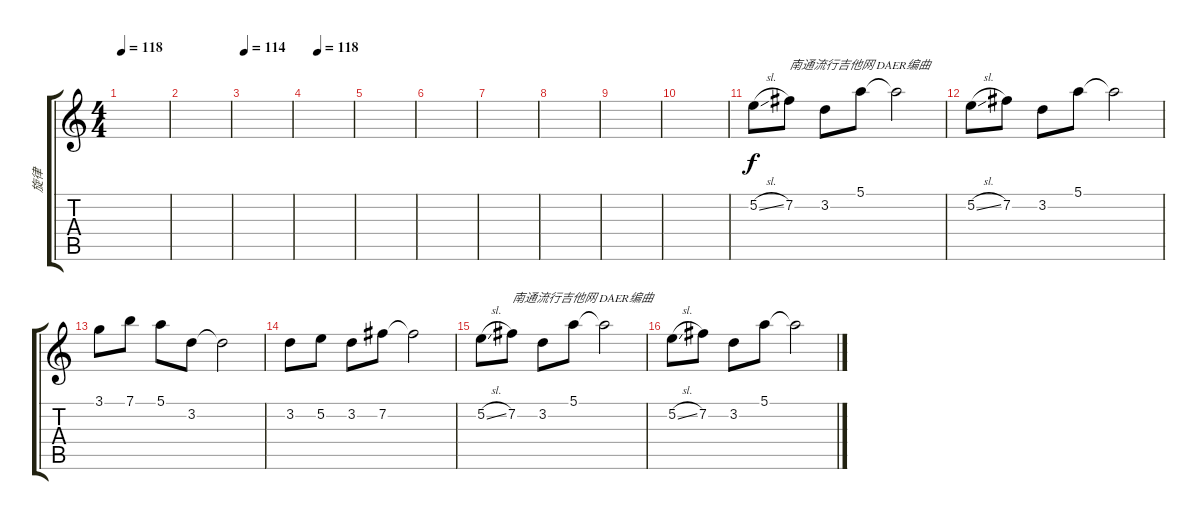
\track ("旋律" "旋律") {instrument distortionguitar}
\staff {score tabs}
\tuning (E4 B3 G3 D3 A2 E2) {hide}
\ts (4 4)
\tempo 118
\clef g2
\ks c
|
|
\tempo 115
\tempo 114
|
\tempo (118 0.25)
|
|
|
|
|
|
|
5.2{sl}.8{volume 9 balance 11 instrument overdrivenguitar} 7.2.8{txt "南通流行吉他网 DAER编曲"} 3.2.8 5.1.8 5.1{t}.2 |
5.2{sl}.8 7.2.8 3.2.8 5.1.8 5.1{t}.2 |
3.1.8 7.1.8 5.1.8 3.2.8 3.2{t}.2 |
3.2.8 5.2.8 3.2.8 7.2.8 7.2{t}.2 |
5.2{sl}.8 7.2.8{txt "南通流行吉他网 DAER编曲"} 3.2.8 5.1.8 5.1{t}.2 |
5.2{sl}.8 7.2.8 3.2.8 5.1.8 5.1{t}.2
